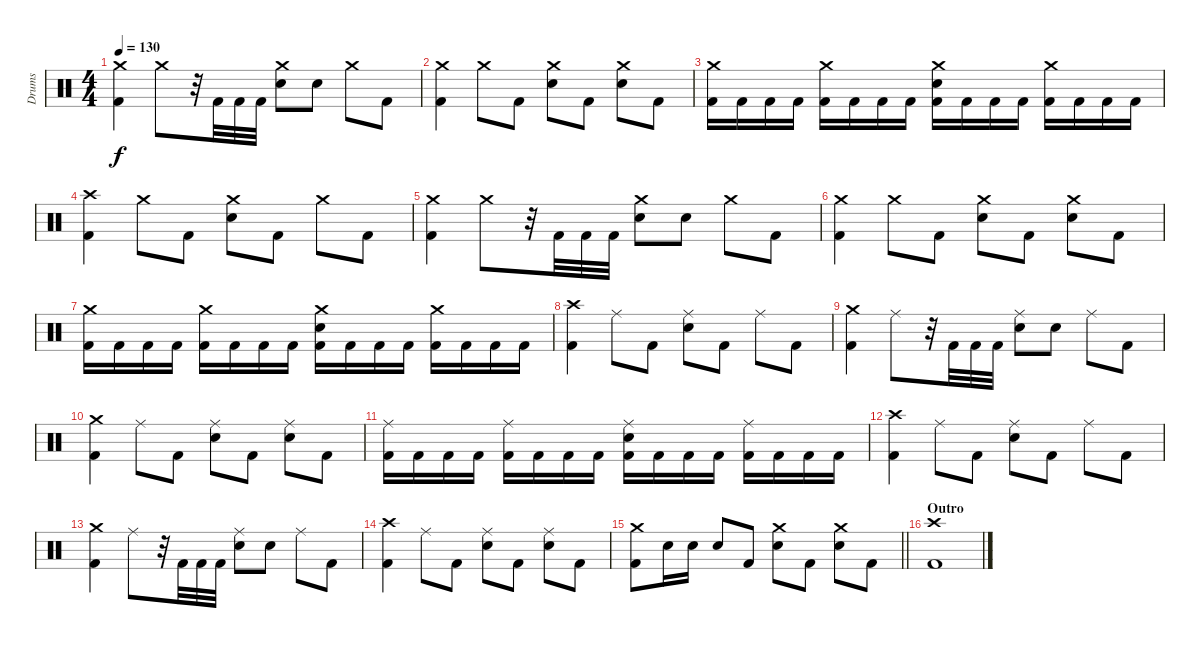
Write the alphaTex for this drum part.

\track ("Drums" "Drums") {instrument percussion}
\staff {score}
\articulation defaults
\ts (4 4)
\tempo 130
\clef neutral
\ks c
("Crash medium (hit)" "Kick (hit) 2").4{dy f} "Crash medium (hit)".8 r.32 "Kick (hit) 2".32 "Kick (hit) 2".32 "Kick (hit) 2".32 ("Crash medium (hit)" "Snare (hit) 2").8 "Snare (hit) 2".8 "Crash medium (hit)".8 "Kick (hit) 2".8 |
("Crash medium (hit)" "Kick (hit) 2").4 "Crash medium (hit)".8 "Kick (hit) 2".8 ("Crash medium (hit)" "Snare (hit) 2").8 "Kick (hit) 2".8 ("Crash medium (hit)" "Snare (hit) 2").8 "Kick (hit) 2".8 |
("Crash medium (hit)" "Kick (hit) 2").16 "Kick (hit) 2".16 "Kick (hit) 2".16 "Kick (hit) 2".16 ("Crash medium (hit)" "Kick (hit) 2").16 "Kick (hit) 2".16 "Kick (hit) 2".16 "Kick (hit) 2".16 ("Crash medium (hit)" "Snare (hit) 2" "Kick (hit) 2").16 "Kick (hit) 2".16 "Kick (hit) 2".16 "Kick (hit) 2".16 ("Crash medium (hit)" "Kick (hit) 2").16 "Kick (hit) 2".16 "Kick (hit) 2".16 "Kick (hit) 2".16 |
("Crash high (hit)" "Kick (hit) 2").4 "Crash medium (hit)".8 "Kick (hit) 2".8 ("Crash medium (hit)" "Snare (hit) 2").8 "Kick (hit) 2".8 "Crash medium (hit)".8 "Kick (hit) 2".8 |
("Crash medium (hit)" "Kick (hit) 2").4 "Crash medium (hit)".8 r.32 "Kick (hit) 2".32 "Kick (hit) 2".32 "Kick (hit) 2".32 ("Crash medium (hit)" "Snare (hit) 2").8 "Snare (hit) 2".8 "Crash medium (hit)".8 "Kick (hit) 2".8 |
("Crash medium (hit)" "Kick (hit) 2").4 "Crash medium (hit)".8 "Kick (hit) 2".8 ("Crash medium (hit)" "Snare (hit) 2").8 "Kick (hit) 2".8 ("Crash medium (hit)" "Snare (hit) 2").8 "Kick (hit) 2".8 |
("Crash medium (hit)" "Kick (hit) 2").16 "Kick (hit) 2".16 "Kick (hit) 2".16 "Kick (hit) 2".16 ("Crash medium (hit)" "Kick (hit) 2").16 "Kick (hit) 2".16 "Kick (hit) 2".16 "Kick (hit) 2".16 ("Crash medium (hit)" "Snare (hit) 2" "Kick (hit) 2").16 "Kick (hit) 2".16 "Kick (hit) 2".16 "Kick (hit) 2".16 ("Crash medium (hit)" "Kick (hit) 2").16 "Kick (hit) 2".16 "Kick (hit) 2".16 "Kick (hit) 2".16 |
("Crash high (hit)" "Kick (hit) 2").4 "Ride (middle)".8 "Kick (hit) 2".8 ("Ride (middle)" "Snare (hit) 2").8 "Kick (hit) 2".8 "Ride (middle)".8 "Kick (hit) 2".8 |
("Crash medium (hit)" "Kick (hit) 2").4 "Ride (middle)".8 r.32 "Kick (hit) 2".32 "Kick (hit) 2".32 "Kick (hit) 2".32 ("Ride (middle)" "Snare (hit) 2").8 "Snare (hit) 2".8 "Ride (middle)".8 "Kick (hit) 2".8 |
("Crash medium (hit)" "Kick (hit) 2").4 "Ride (middle)".8 "Kick (hit) 2".8 ("Ride (middle)" "Snare (hit) 2").8 "Kick (hit) 2".8 ("Ride (middle)" "Snare (hit) 2").8 "Kick (hit) 2".8 |
("Ride (middle)" "Kick (hit) 2").16 "Kick (hit) 2".16 "Kick (hit) 2".16 "Kick (hit) 2".16 ("Ride (middle)" "Kick (hit) 2").16 "Kick (hit) 2".16 "Kick (hit) 2".16 "Kick (hit) 2".16 ("Ride (middle)" "Snare (hit) 2" "Kick (hit) 2").16 "Kick (hit) 2".16 "Kick (hit) 2".16 "Kick (hit) 2".16 ("Ride (middle)" "Kick (hit) 2").16 "Kick (hit) 2".16 "Kick (hit) 2".16 "Kick (hit) 2".16 |
("Crash high (hit)" "Kick (hit) 2").4 "Ride (middle)".8 "Kick (hit) 2".8 ("Ride (middle)" "Snare (hit) 2").8 "Kick (hit) 2".8 "Ride (middle)".8 "Kick (hit) 2".8 |
("Crash medium (hit)" "Kick (hit) 2").4 "Ride (middle)".8 r.32 "Kick (hit) 2".32 "Kick (hit) 2".32 "Kick (hit) 2".32 ("Ride (middle)" "Snare (hit) 2").8 "Snare (hit) 2".8 "Ride (middle)".8 "Kick (hit) 2".8 |
("Crash high (hit)" "Kick (hit) 2").4 "Ride (middle)".8 "Kick (hit) 2".8 ("Ride (middle)" "Snare (hit) 2").8 "Kick (hit) 2".8 ("Ride (middle)" "Snare (hit) 2").8 "Kick (hit) 2".8 |
\barLineRight lightlight
("Crash medium (hit)" "Kick (hit) 2").8 "Snare (hit) 2".16 "Snare (hit) 2".16 "Snare (hit) 2".8 "Kick (hit) 2".8 ("Crash medium (hit)" "Snare (hit) 2").8 "Kick (hit) 2".8 ("Crash medium (hit)" "Snare (hit) 2").8 "Kick (hit) 2".8 |
\section ("" "Outro")
("Crash high (hit)" "Kick (hit) 2").1
